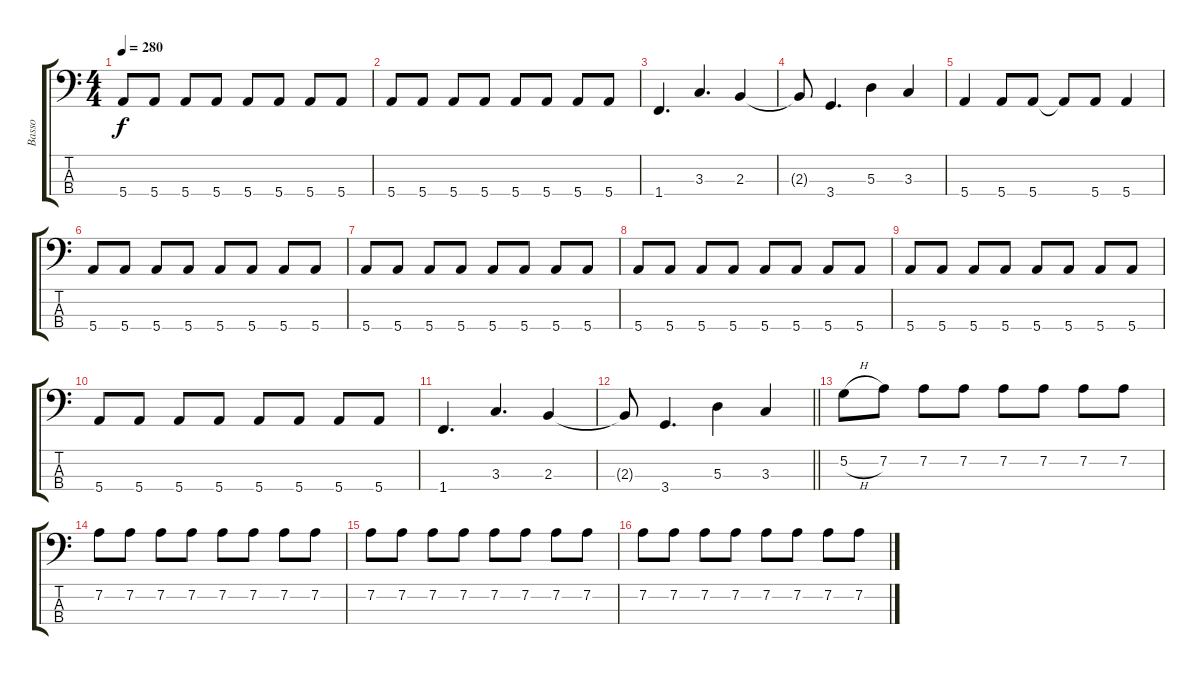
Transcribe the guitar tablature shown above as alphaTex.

\track ("Basso" "Basso") {instrument electricbasspick}
\staff {score tabs}
\tuning (G2 D2 A1 E1) {hide}
\ts (4 4)
\tempo 280
\clef f4
\ks c
5.4.8{dy f} 5.4.8 5.4.8 5.4.8 5.4.8 5.4.8 5.4.8 5.4.8 |
5.4.8 5.4.8 5.4.8 5.4.8 5.4.8 5.4.8 5.4.8 5.4.8 |
1.4.4{d} 3.3.4{d} 2.3.4 |
2.3{t}.8 3.4.4{d} 5.3.4 3.3.4 |
5.4.4 5.4.8 5.4.8 5.4{t}.8 5.4.8 5.4.4 |
5.4.8 5.4.8 5.4.8 5.4.8 5.4.8 5.4.8 5.4.8 5.4.8 |
5.4.8 5.4.8 5.4.8 5.4.8 5.4.8 5.4.8 5.4.8 5.4.8 |
5.4.8 5.4.8 5.4.8 5.4.8 5.4.8 5.4.8 5.4.8 5.4.8 |
5.4.8 5.4.8 5.4.8 5.4.8 5.4.8 5.4.8 5.4.8 5.4.8 |
5.4.8 5.4.8 5.4.8 5.4.8 5.4.8 5.4.8 5.4.8 5.4.8 |
1.4.4{d} 3.3.4{d} 2.3.4 |
\barLineRight lightlight
2.3{t}.8 3.4.4{d} 5.3.4 3.3.4 |
5.2{h}.8 7.2.8 7.2.8 7.2.8 7.2.8 7.2.8 7.2.8 7.2.8 |
7.2.8 7.2.8 7.2.8 7.2.8 7.2.8 7.2.8 7.2.8 7.2.8 |
7.2.8 7.2.8 7.2.8 7.2.8 7.2.8 7.2.8 7.2.8 7.2.8 |
7.2.8 7.2.8 7.2.8 7.2.8 7.2.8 7.2.8 7.2.8 7.2.8
